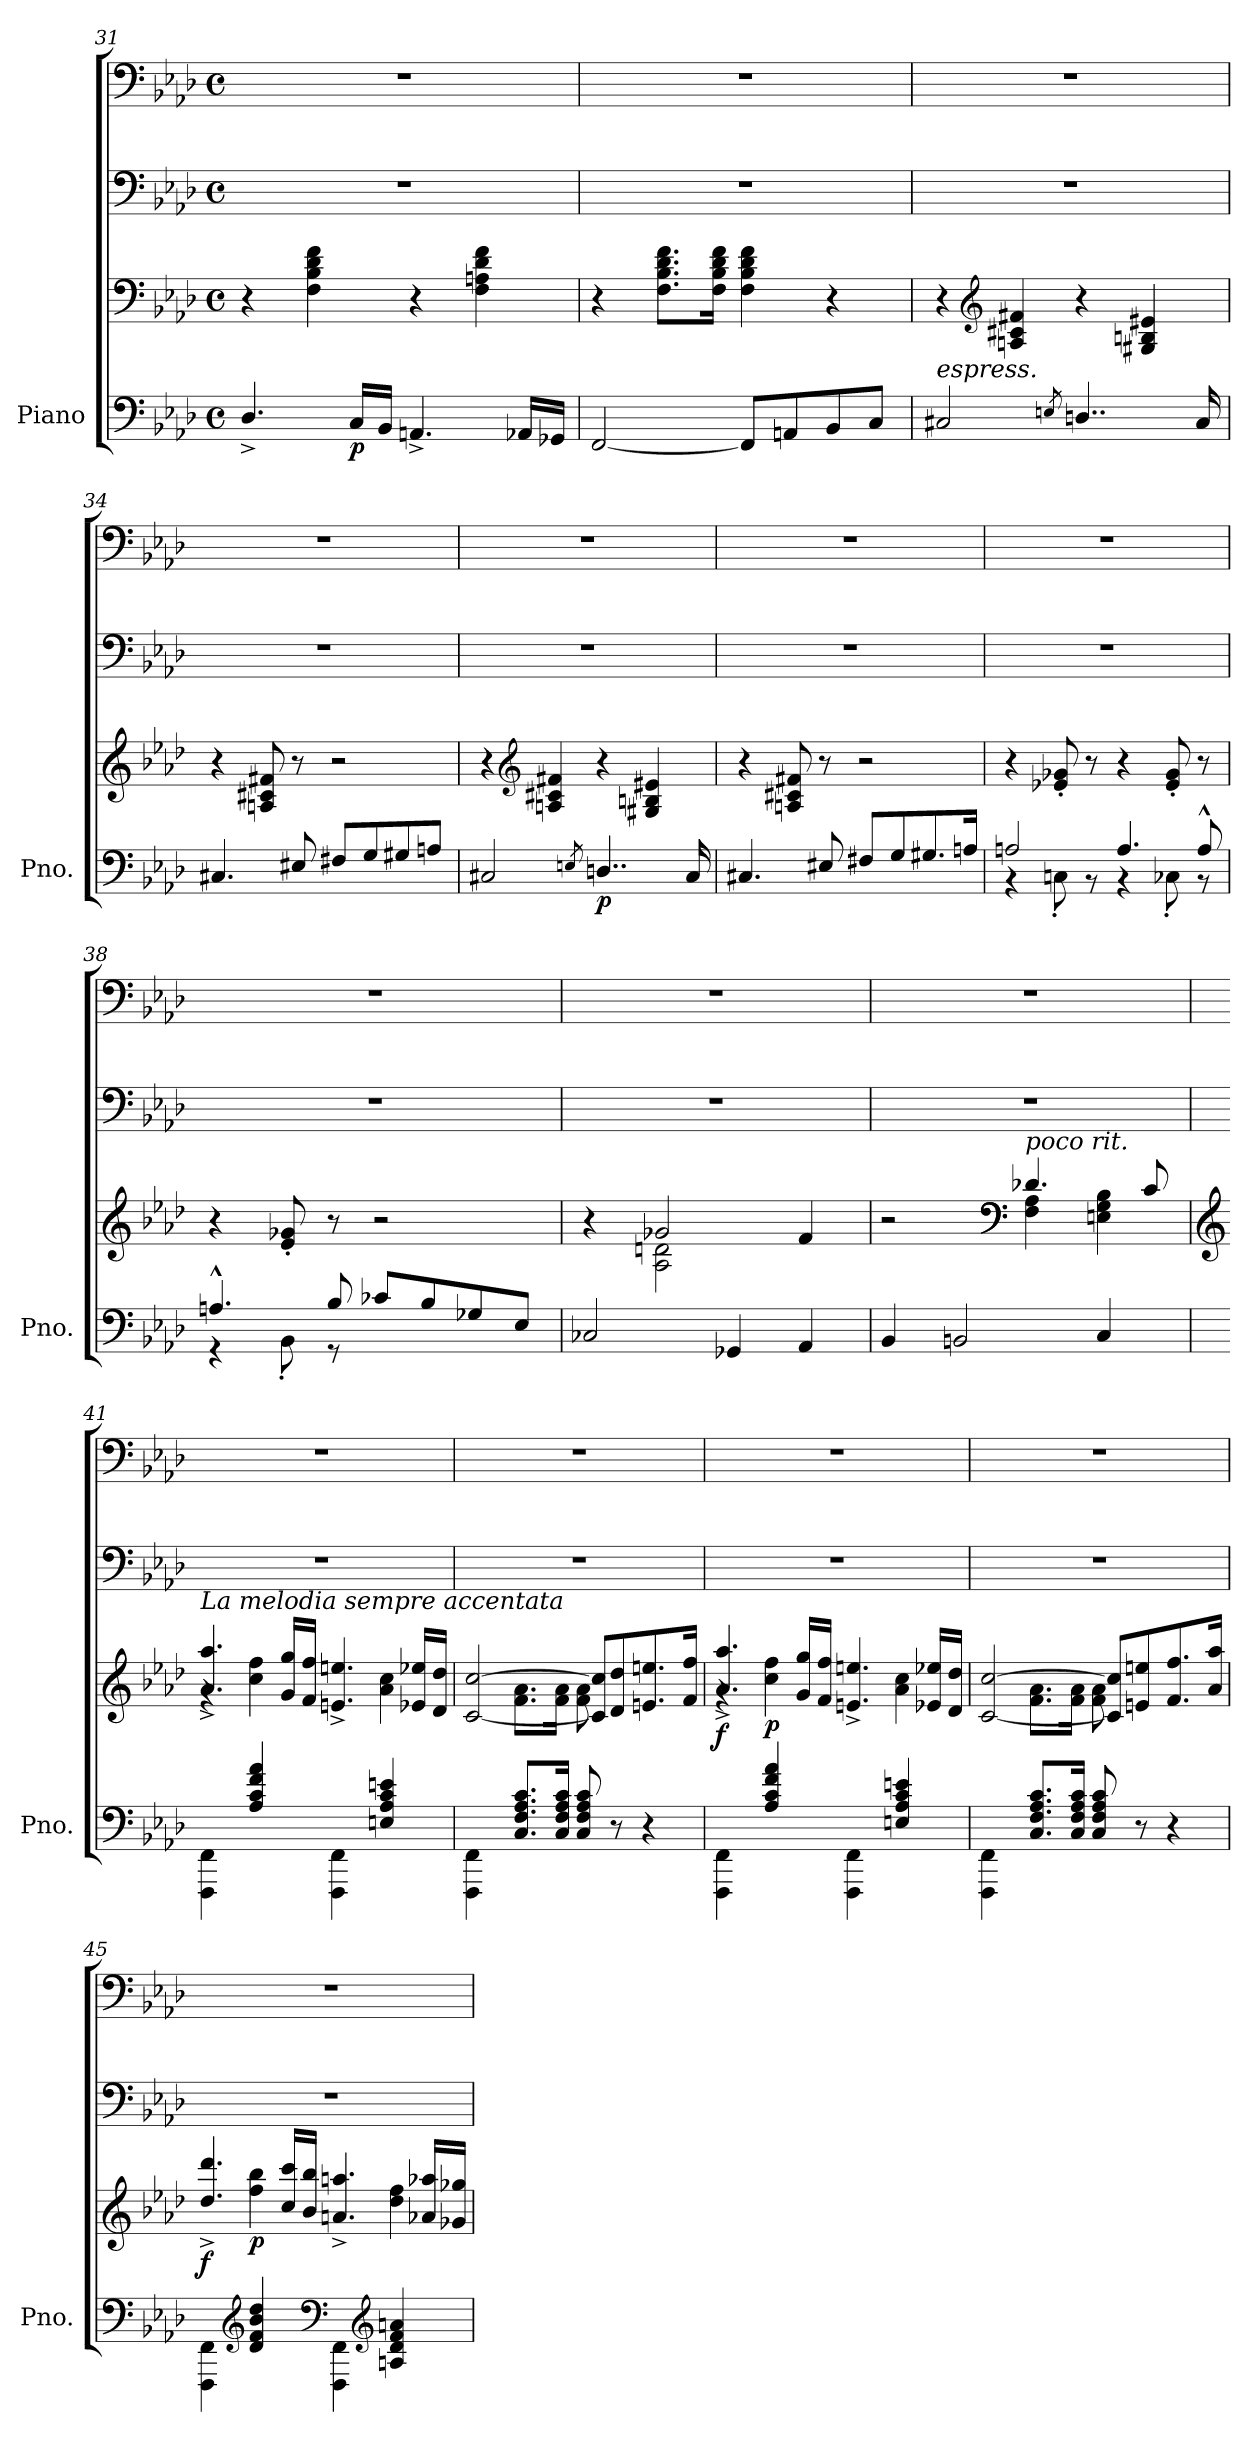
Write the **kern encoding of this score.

**kern	**kern	**kern	**kern	**dynam
*part1	*part1	*part1	*part1	*part1
*staff4	*staff3	*staff2	*staff1	*staff1/2/3/4
*I"Piano	*	*	*	*
*I'Pno.	*	*	*	*
!!LO:LB:g=z
*clefF4	*clefF4	*clefF4	*clefF4	*
*k[b-e-a-d-]	*k[b-e-a-d-]	*k[b-e-a-d-]	*k[b-e-a-d-]	*
*M4/4	*M4/4	*M4/4	*M4/4	*
*met(c)	*met(c)	*met(c)	*met(c)	*
*MM65	*MM65	*MM65	*MM65	*
=31	=31	=31	=31	=31
4.D-^/	4r	1r	1r	.
.	4F\ 4B-\ 4d-\ 4f\	.	.	.
!	!	!	!	!LO:DY:b=4
16C/LL	.	.	.	p
16BB-/JJ	.	.	.	.
4.AAn^/	4r	.	.	.
.	4F\ 4An\ 4d-\ 4f\	.	.	.
16AA-X/LL	.	.	.	.
16GG-X/JJ	.	.	.	.
=32	=32	=32	=32	=32
[2FF/	4r	1r	1r	.
.	8.F\ 8.B-\ 8.d-\ 8.f\L	.	.	.
.	16F\ 16B-\ 16d-\ 16f\Jk	.	.	.
8FF/L]	4F\ 4B-\ 4d-\ 4f\	.	.	.
8AAn/	.	.	.	.
8BB-/	4r	.	.	.
8C/J	.	.	.	.
=33	=33	=33	=33	=33
*	*	*	*MM60	*
!LO:TX:a:i:t=espress.	!	!	!	!
2C#X/	4r	1r	1r	.
*	*clefG2	*	*	*
.	4An/ 4c#X/ 4f#X/	.	.	.
8qEn/	.	.	.	.
4..Dn/	4r	.	.	.
.	4G#X/ 4Bn/ 4e#X/	.	.	.
16C#/	.	.	.	.
=34	=34	=34	=34	=34
4.C#X/	4r	1r	1r	.
.	8An/ 8c#X/ 8f#X/	.	.	.
8E#X/	8r	.	.	.
8F#X/L	2r	.	.	.
8G/	.	.	.	.
8G#X/	.	.	.	.
8An/J	.	.	.	.
!!LO:LB:g=z
=35	=35	=35	=35	=35
2C#X/	4r	1r	1r	.
*	*clefG2	*	*	*
.	4An/ 4c#X/ 4f#X/	.	.	.
8qEn/	.	.	.	.
!	!	!	!	!LO:DY:b=4
4..Dn/	4r	.	.	p
.	4G#X/ 4Bn/ 4e#X/	.	.	.
16C#/	.	.	.	.
=36	=36	=36	=36	=36
4.C#X/	4r	1r	1r	.
.	8An/ 8c#X/ 8f#X/	.	.	.
8E#X/	8r	.	.	.
8F#X/L	2r	.	.	.
8G/	.	.	.	.
8.G#X/	.	.	.	.
16An/Jk	.	.	.	.
=37	=37	=37	=37	=37
*	*	*	*MM55	*
*^	*	*	*	*
2An/	4r	4r	1r	1r	.
.	8Cn'\	8e-X/' 8g-X/'	.	.	.
.	8r	8r	.	.	.
4.A/	4r	4r	.	.	.
.	8C-X'\	8e-/' 8g-/'	.	.	.
8A^^/	8r	8r	.	.	.
=38	=38	=38	=38	=38	=38
*	*	*	*	*MM45	*
4.An^^/	4r	4r	1r	1r	.
.	8BB-'\	8e-/' 8g-X/'	.	.	.
8B-/	8r	8r	.	.	.
8c-X/L	2ryy	2r	.	.	.
8B-/	.	.	.	.	.
8G-X/	.	.	.	.	.
8E-/J	.	.	.	.	.
*v	*v	*	*	*	*
!!LO:PB:g=z
=39	=39	=39	=39	=39
*	*^	*	*	*
2C-X/	4ryy	4r	1r	1r	.
.	2A-\ 2dn\	2g-X/	.	.	.
4GG-X/	.	.	.	.	.
4AA-/	4ryy	4f/	.	.	.
=40	=40	=40	=40	=40	=40
*	*	*	*	*MM55	*
4BB-/	2ryy	2r	1r	1r	.
2BBn/	.	.	.	.	.
*	*clefF4	*	*	*	*
!	!LO:TX:a:i:t=poco rit.	!	!	!	!
.	4F\ 4A-\	4.d-X/	.	.	.
4C/	4En\ 4G\ 4B-\	.	.	.	.
.	.	8c/	.	.	.
=41	=41	=41	=41	=41	=41
*	*clefG2	*	*	*	*
*	*	*	*	*MM60	*
!	!LO:TX:a:i:t=La melodia sempre accentata	!	!	!	!
4FFF\ 4FF\	4rg	4.a-/^ 4.aa-/^	1r	1r	.
4A-/ 4c/ 4f/ 4a-/	4cc\ 4ff\	.	.	.	.
.	.	16g/ 16gg/LL	.	.	.
.	.	16f/ 16ff/JJ	.	.	.
4FFF\ 4FF\	4ryy	4.en/^ 4.een/^	.	.	.
4En/ 4A-/ 4c/ 4en/	4a-\ 4cc\	.	.	.	.
.	.	16e-X/ 16ee-X/LL	.	.	.
.	.	16d-/ 16dd-/JJ	.	.	.
=42	=42	=42	=42	=42	=42
4FFF\ 4FF\	4ryy	[2c/ [2cc/	1r	1r	.
8.C/ 8.F/ 8.A-/ 8.c/L	8.f\ 8.a-\L	.	.	.	.
16C/ 16F/ 16A-/ 16c/Jk	16f\ 16a-\Jk	.	.	.	.
8C/ 8F/ 8A-/ 8c/	8f\ 8a-\	8c/] 8cc/]L	.	.	.
8r	8ryy	8d-/ 8dd-/	.	.	.
4r	4ryy	8.en/ 8.een/	.	.	.
.	.	16f/ 16ff/Jk	.	.	.
=43	=43	=43	=43	=43	=43
*	*	*	*	*MM60	*
!	!	!	!	!	!LO:DY:b=3
4FFF\ 4FF\	4rg	4.a-/^ 4.aa-/^	1r	1r	f
!	!	!	!	!	!LO:DY:b=3
4A-/ 4c/ 4f/ 4a-/	4cc\ 4ff\	.	.	.	p
.	.	16g/ 16gg/LL	.	.	.
.	.	16f/ 16ff/JJ	.	.	.
4FFF\ 4FF\	4ryy	4.en/^ 4.een/^	.	.	.
4En/ 4A-/ 4c/ 4en/	4a-\ 4cc\	.	.	.	.
.	.	16e-X/ 16ee-X/LL	.	.	.
.	.	16d-/ 16dd-/JJ	.	.	.
!!LO:LB:g=z
=44	=44	=44	=44	=44	=44
4FFF\ 4FF\	4ryy	[2c/ [2cc/	1r	1r	.
8.C/ 8.F/ 8.A-/ 8.c/L	8.f\ 8.a-\L	.	.	.	.
16C/ 16F/ 16A-/ 16c/Jk	16f\ 16a-\Jk	.	.	.	.
8C/ 8F/ 8A-/ 8c/	8f\ 8a-\	8c/] 8cc/]L	.	.	.
8r	8ryy	8en/ 8een/	.	.	.
4r	4ryy	8.f/ 8.ff/	.	.	.
.	.	16a-/ 16aa-/Jk	.	.	.
=45	=45	=45	=45	=45	=45
*	*	*	*	*MM60	*
!	!	!	!	!	!LO:DY:b=3
4FFF\ 4FF\	4rgyy	4.dd-/^ 4.ddd-/^	1r	1r	f
*clefG2	*	*	*	*	*
!	!	!	!	!	!LO:DY:b=3
4d-/ 4f/ 4b-/ 4dd-/	4ff\ 4bb-\	.	.	.	p
.	.	16cc/ 16ccc/LL	.	.	.
.	.	16b-/ 16bb-/JJ	.	.	.
*clefF4	*	*	*	*	*
4FFF\ 4FF\	4ryy	4.an/^ 4.aan/^	.	.	.
*clefG2	*	*	*	*	*
4An/ 4d-/ 4f/ 4an/	4dd-\ 4ff\	.	.	.	.
.	.	16a-X/ 16aa-X/LL	.	.	.
.	.	16g-X/ 16gg-X/JJ	.	.	.
*	*v	*v	*	*	*
=	=	=	=	=
*-	*-	*-	*-	*-
